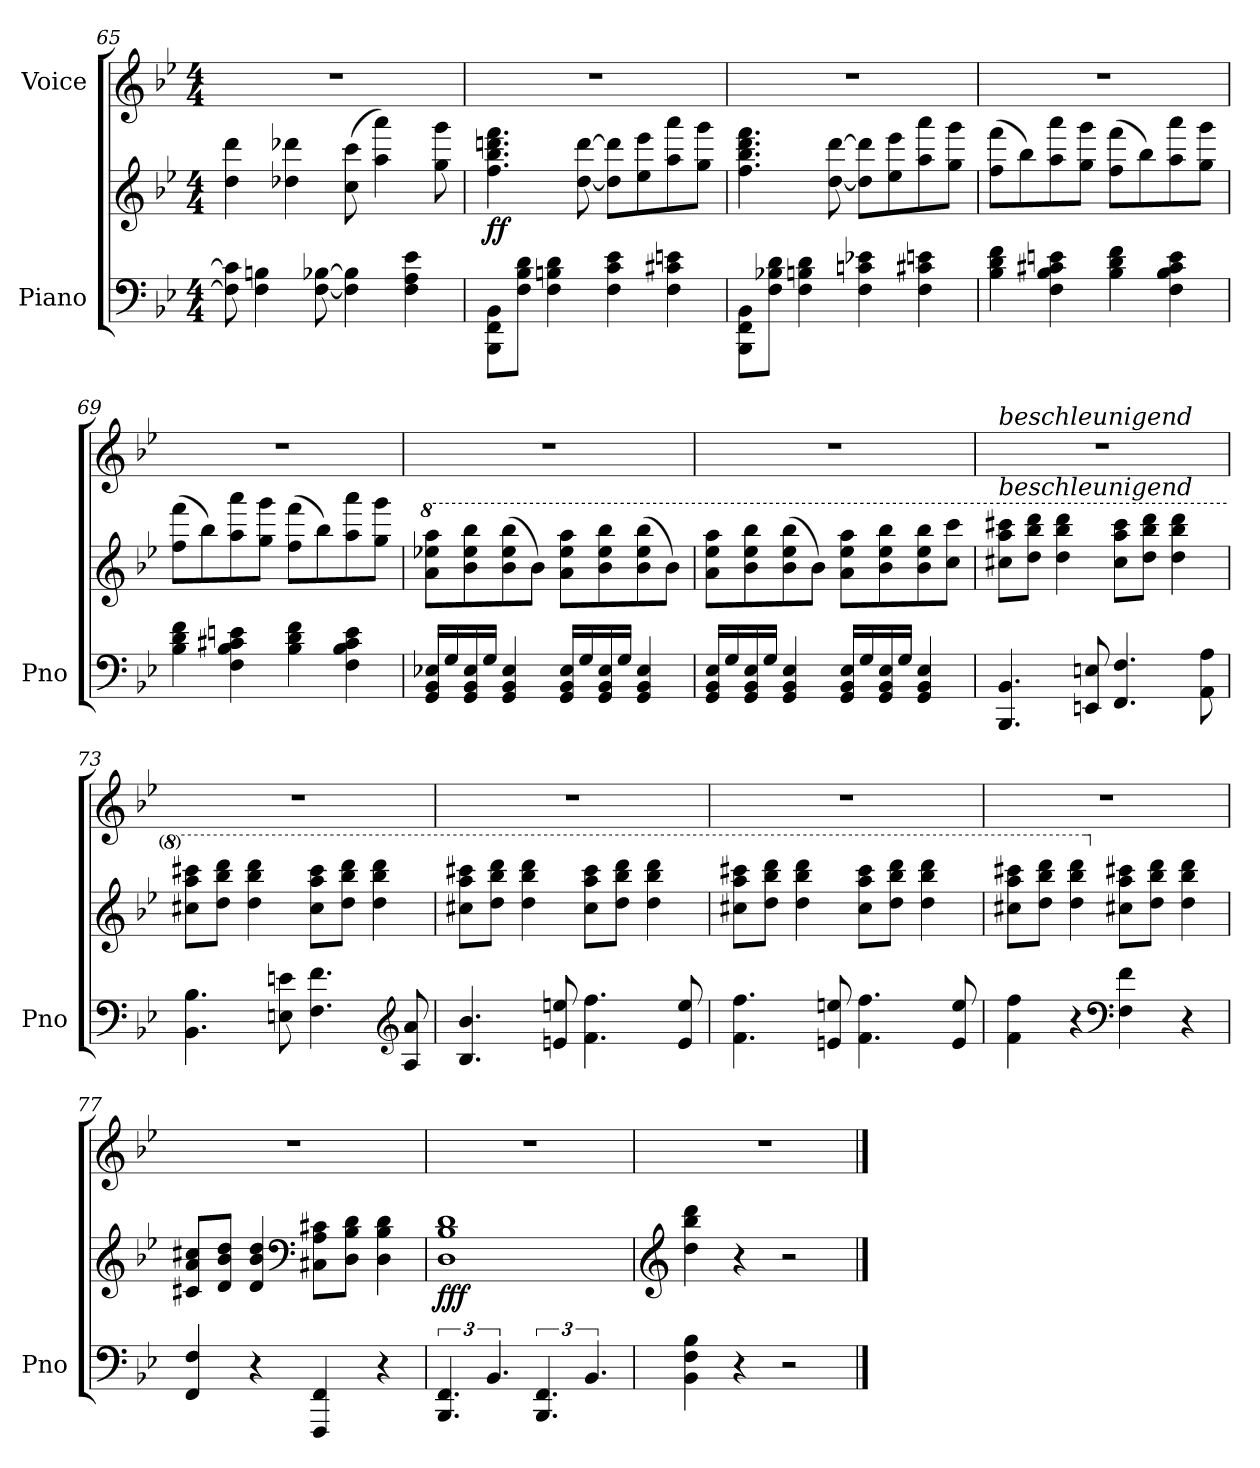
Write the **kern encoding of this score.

**kern	**kern	**dynam	**kern
*part2	*part2	*part2	*part1
*staff3	*staff2	*staff2/3	*staff1
*I"Piano	*	*	*I"Voice
*I'Pno	*	*	*
*clefF4	*clefG2	*	*clefG2
*k[b-e-]	*k[b-e-]	*	*k[b-e-]
*M4/4	*M4/4	*	*M4/4
=65	=65	=65	=65
8F\] 8c\]	4dd\ 4ddd\	.	1r
4F\ 4Bn\	.	.	.
.	4dd-X\ 4ddd-X\	.	.
[8F\ [8B-X\	.	.	.
4F\] 4B-\]	(8cc\ 8ccc\	.	.
.	4aa\ 4aaa\)	.	.
4F\ 4A\ 4e-\	.	.	.
.	8gg\ 8ggg\	.	.
=66	=66	=66	=66
!	!	!LO:DY:b	!
8BBB-\ 8FF\ 8BB-\L	4.ff\ 4.bb-\ 4.dddn\ 4.fff\	ff	1r
8F\ 8B-\ 8d\J	.	.	.
4F\ 4Bn\ 4d\	.	.	.
.	[8dd\ [8ddd\	.	.
4F\ 4c\ 4e-\	8dd\] 8ddd\]L	.	.
.	8ee-\ 8eee-\	.	.
4F\ 4c#X\ 4en\	8aa\ 8aaa\	.	.
.	8gg\ 8ggg\J	.	.
=67	=67	=67	=67
8BBB-\ 8FF\ 8BB-\L	4.ff\ 4.bb-\ 4.ddd\ 4.fff\	.	1r
8F\ 8B-X\ 8d\J	.	.	.
4F\ 4Bn\ 4d\	.	.	.
.	[8dd\ [8ddd\	.	.
4F\ 4cn\ 4e-X\	8dd\] 8ddd\]L	.	.
.	8ee-\ 8eee-\	.	.
4F\ 4c#X\ 4en\	8aa\ 8aaa\	.	.
.	8gg\ 8ggg\J	.	.
=68	=68	=68	=68
4B-\ 4d\ 4f\	(8ff\ 8fff\L	.	1r
.	8bb-\)	.	.
4F\ 4B-\ 4c#X\ 4en\	8aa\ 8aaa\	.	.
.	8gg\ 8ggg\J	.	.
4B-\ 4d\ 4f\	(8ff\ 8fff\L	.	.
.	8bb-\)	.	.
4F\ 4B-\ 4c#\ 4e\	8aa\ 8aaa\	.	.
.	8gg\ 8ggg\J	.	.
=69	=69	=69	=69
4B-\ 4d\ 4f\	(8ff\ 8fff\L	.	1r
.	8bb-\)	.	.
4F\ 4B-\ 4c#X\ 4en\	8aa\ 8aaa\	.	.
.	8gg\ 8ggg\J	.	.
4B-\ 4d\ 4f\	(8ff\ 8fff\L	.	.
.	8bb-\)	.	.
4F\ 4B-\ 4c#\ 4e\	8aa\ 8aaa\	.	.
.	8gg\ 8ggg\J	.	.
=70	=70	=70	=70
*	*8va	*	*
16GG/ 16BB-/ 16E-X/LL	8aa\ 8eee-X\ 8aaa\L	.	1r
16G/	.	.	.
16GG/ 16BB-/ 16E-/	8bb-\ 8eee-\ 8bbb-\	.	.
16G/JJ	.	.	.
4GG/ 4BB-/ 4E-/	(8bb-\ 8eee-\ 8bbb-\	.	.
.	8bb-\J)	.	.
16GG/ 16BB-/ 16E-/LL	8aa\ 8eee-\ 8aaa\L	.	.
16G/	.	.	.
16GG/ 16BB-/ 16E-/	8bb-\ 8eee-\ 8bbb-\	.	.
16G/JJ	.	.	.
4GG/ 4BB-/ 4E-/	(8bb-\ 8eee-\ 8bbb-\	.	.
.	8bb-\J)	.	.
=71	=71	=71	=71
16GG/ 16BB-/ 16E-/LL	8aa\ 8eee-\ 8aaa\L	.	1r
16G/	.	.	.
16GG/ 16BB-/ 16E-/	8bb-\ 8eee-\ 8bbb-\	.	.
16G/JJ	.	.	.
4GG/ 4BB-/ 4E-/	(8bb-\ 8eee-\ 8bbb-\	.	.
.	8bb-\J)	.	.
16GG/ 16BB-/ 16E-/LL	8aa\ 8eee-\ 8aaa\L	.	.
16G/	.	.	.
16GG/ 16BB-/ 16E-/	8bb-\ 8eee-\ 8bbb-\	.	.
16G/JJ	.	.	.
4GG/ 4BB-/ 4E-/	8bb-\ 8eee-\ 8bbb-\	.	.
.	8ccc\ 8cccc\J	.	.
=72	=72	=72	=72
!	!	!	!LO:TX:i:t=beschleunigend
!	!LO:TX:i:t=beschleunigend	!	!
4.BBB-/ 4.BB-/	8ccc#X\ 8aaa\ 8cccc#X\L	.	1r
.	8ddd\ 8bbb-\ 8dddd\J	.	.
.	4ddd\ 4bbb-\ 4dddd\	.	.
8EEn/ 8En/	.	.	.
4.FF/ 4.F/	8ccc#\ 8aaa\ 8cccc#\L	.	.
.	8ddd\ 8bbb-\ 8dddd\J	.	.
.	4ddd\ 4bbb-\ 4dddd\	.	.
8AA\ 8A\	.	.	.
=73	=73	=73	=73
4.BB-\ 4.B-\	8ccc#X\ 8aaa\ 8cccc#X\L	.	1r
.	8ddd\ 8bbb-\ 8dddd\J	.	.
.	4ddd\ 4bbb-\ 4dddd\	.	.
8En\ 8en\	.	.	.
4.F\ 4.f\	8ccc#\ 8aaa\ 8cccc#\L	.	.
.	8ddd\ 8bbb-\ 8dddd\J	.	.
.	4ddd\ 4bbb-\ 4dddd\	.	.
*clefG2	*	*	*
8A/ 8a/	.	.	.
=74	=74	=74	=74
4.B-/ 4.b-/	8ccc#X\ 8aaa\ 8cccc#X\L	.	1r
.	8ddd\ 8bbb-\ 8dddd\J	.	.
.	4ddd\ 4bbb-\ 4dddd\	.	.
8en/ 8een/	.	.	.
4.f\ 4.ff\	8ccc#\ 8aaa\ 8cccc#\L	.	.
.	8ddd\ 8bbb-\ 8dddd\J	.	.
.	4ddd\ 4bbb-\ 4dddd\	.	.
8e/ 8ee/	.	.	.
=75	=75	=75	=75
4.f\ 4.ff\	8ccc#X\ 8aaa\ 8cccc#X\L	.	1r
.	8ddd\ 8bbb-\ 8dddd\J	.	.
.	4ddd\ 4bbb-\ 4dddd\	.	.
8en/ 8een/	.	.	.
4.f\ 4.ff\	8ccc#\ 8aaa\ 8cccc#\L	.	.
.	8ddd\ 8bbb-\ 8dddd\J	.	.
.	4ddd\ 4bbb-\ 4dddd\	.	.
8e/ 8ee/	.	.	.
=76	=76	=76	=76
4f\ 4ff\	8ccc#X\ 8aaa\ 8cccc#X\L	.	1r
.	8ddd\ 8bbb-\ 8dddd\J	.	.
4r	4ddd\ 4bbb-\ 4dddd\	.	.
*clefF4	*	*	*
*	*X8va	*	*
4F\ 4f\	8cc#X\ 8aa\ 8ccc#X\L	.	.
.	8dd\ 8bb-\ 8ddd\J	.	.
4r	4dd\ 4bb-\ 4ddd\	.	.
=77	=77	=77	=77
4FF/ 4F/	8c#X/ 8a/ 8cc#X/L	.	1r
.	8d/ 8b-/ 8dd/J	.	.
4r	4d/ 4b-/ 4dd/	.	.
*	*clefF4	*	*
4FFF/ 4FF/	8C#X\ 8A\ 8c#X\L	.	.
.	8D\ 8B-\ 8d\J	.	.
4r	4D\ 4B-\ 4d\	.	.
=78	=78	=78	=78
!	!	!LO:DY:b	!
6.BBB-/ 6.FF/	1D 1B- 1d	fff	1r
6.BB-/	.	.	.
6.BBB-/ 6.FF/	.	.	.
6.BB-/	.	.	.
=79	=79	=79	=79
*	*clefG2	*	*
4BB-\ 4F\ 4B-\	4dd\ 4bb-\ 4ddd\	.	1r
4r	4r	.	.
2r	2r	.	.
==	==	==	==
*-	*-	*-	*-
